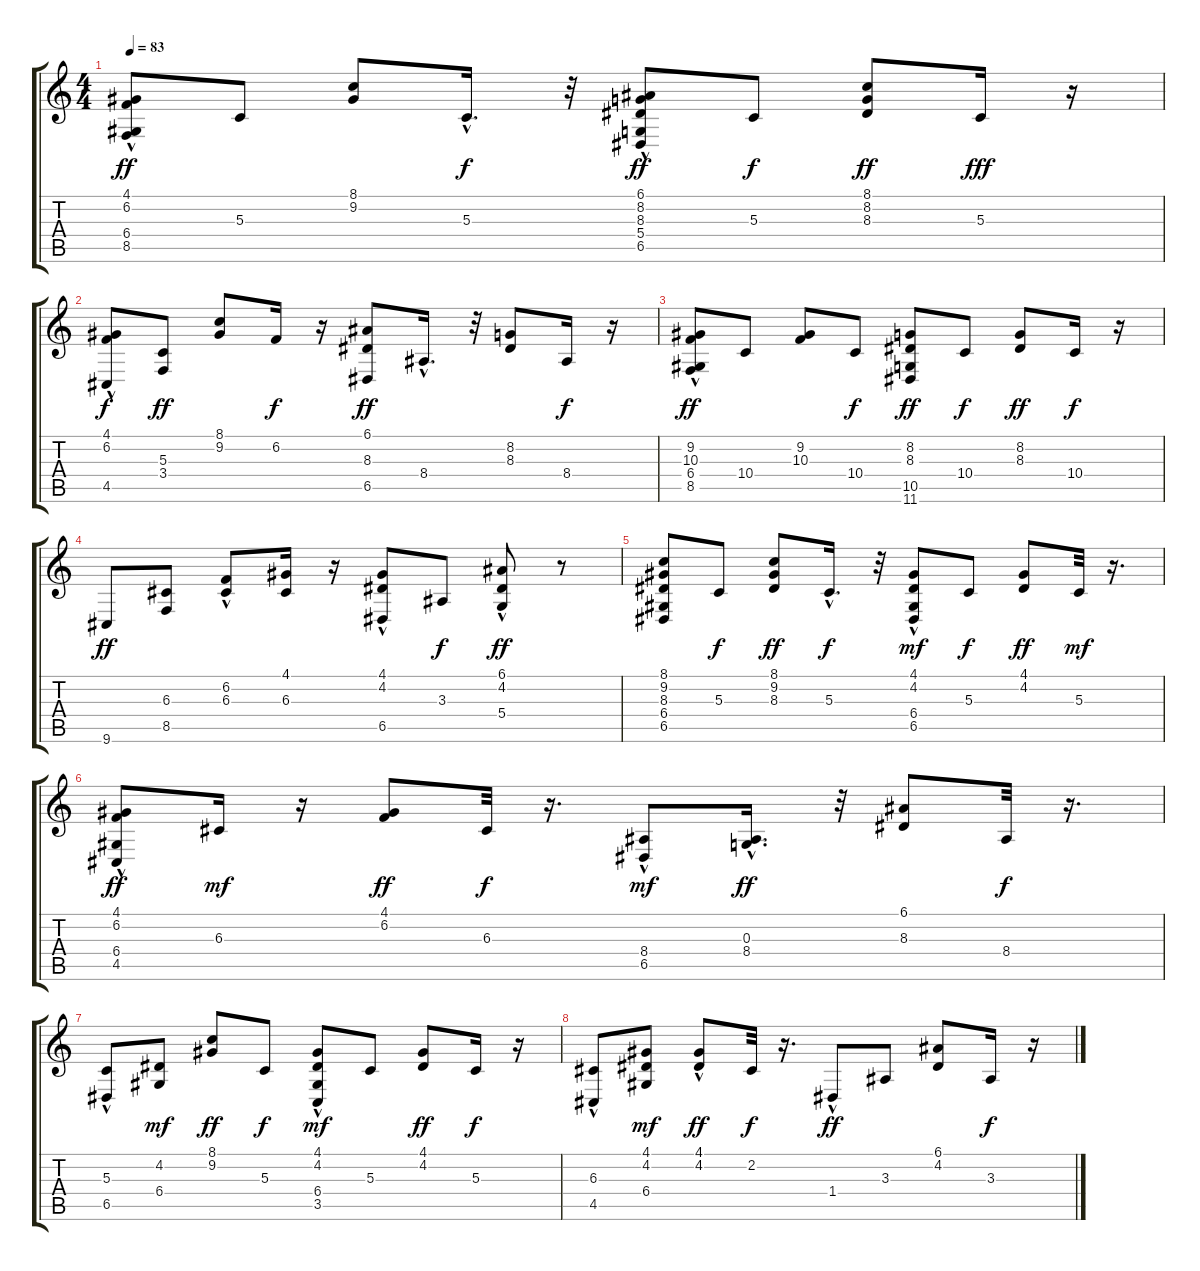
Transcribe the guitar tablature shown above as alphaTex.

\track "" {instrument electricpiano1}
\staff {score tabs}
\tuning (E4 B3 G3 D3 A2 E2) {hide}
\ts (4 4)
\tempo 83
\clef g2
\ks c
(4.1 6.2 6.4{hac} 8.5{hac}).8{dy ff} 5.3.8 (8.1 9.2).8 5.3{hac}.16{d dy f} r.32 (6.1 8.2 8.3 5.4{hac} 6.5{hac}).8{dy ff} 5.3.8{dy f} (8.1 8.2 8.3).8{dy ff} 5.3.16{dy fff} r.16 |
(4.1 6.2 4.5{hac}).8{dy f} (5.3 3.4).8{dy ff} (8.1 9.2).8 6.2.16{dy f} r.16 (6.1 8.3 6.5).8{dy ff} 8.4{hac}.16{d} r.32 (8.2 8.3).8 8.4.16{dy f} r.16 |
(9.2 10.3 6.4{hac} 8.5{hac}).8{dy ff} 10.4.8 (9.2 10.3).8 10.4.8{dy f} (8.2 8.3 10.5 11.6).8{dy ff} 10.4.8{dy f} (8.2 8.3).8{dy ff} 10.4.16{dy f} r.16 |
9.6.8{dy ff} (6.3 8.5).8 (6.2 6.3{hac}).8 (4.1 6.3).16 r.16 (4.1 4.2 6.5{hac}).8 3.3.8{dy f} (6.1{hac} 4.2 5.4).8{dy ff} r.8 |
(8.1 9.2 8.3 6.4 6.5).8 5.3.8{dy f} (8.1 9.2 8.3).8{dy ff} 5.3{hac}.16{d dy f} r.32 (4.1 4.2 6.4{hac} 6.5{hac}).8{dy mf} 5.3.8{dy f} (4.1 4.2).8{dy ff} 5.3.32{dy mf} r.16{d} |
(4.1{hac} 6.2{hac} 6.4{hac} 4.5{hac}).8{dy ff} 6.3.16{dy mf} r.16 (4.1 6.2).8{dy ff} 6.3.32{dy f} r.16{d} (8.4 6.5{hac}).8{dy mf} (0.3{hac} 8.4).16{d dy ff} r.32 (6.1 8.3).8 8.4.32{dy f} r.16{d} |
(5.3 6.5{hac}).8 (4.2 6.4).8{dy mf} (8.1 9.2).8{dy ff} 5.3.8{dy f} (4.1 4.2 6.4{hac} 3.5{hac}).8{dy mf} 5.3.8 (4.1 4.2).8{dy ff} 5.3.16{dy f} r.16 |
(6.3 4.5{hac}).8 (4.1 4.2 6.4).8{dy mf} (4.1{hac} 4.2).8{dy ff} 2.2.32{dy f} r.16{d} 1.4{hac}.8{dy ff} 3.3.8 (6.1 4.2).8 3.3.16{dy f} r.16
